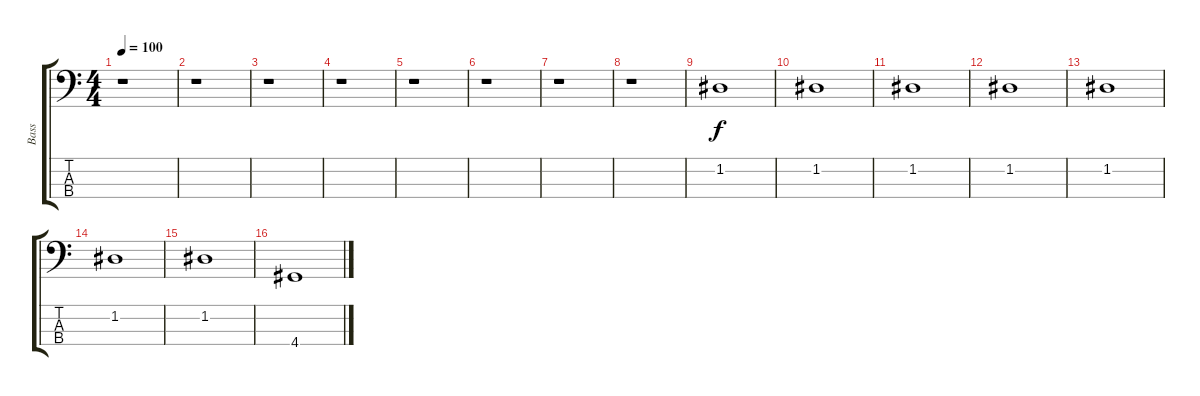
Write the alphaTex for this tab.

\track ("Bass" "Bass") {instrument fretlessbass}
\staff {score tabs}
\tuning (G2 D2 A1 E1) {hide}
\ts (4 4)
\tempo 100
\clef f4
\ks c
r.1{dy f instrument fretlessbass} |
r.1 |
r.1 |
r.1 |
r.1 |
r.1 |
r.1 |
r.1 |
1.2.1 |
1.2.1 |
1.2.1 |
1.2.1 |
1.2.1 |
1.2.1 |
1.2.1 |
4.4.1
